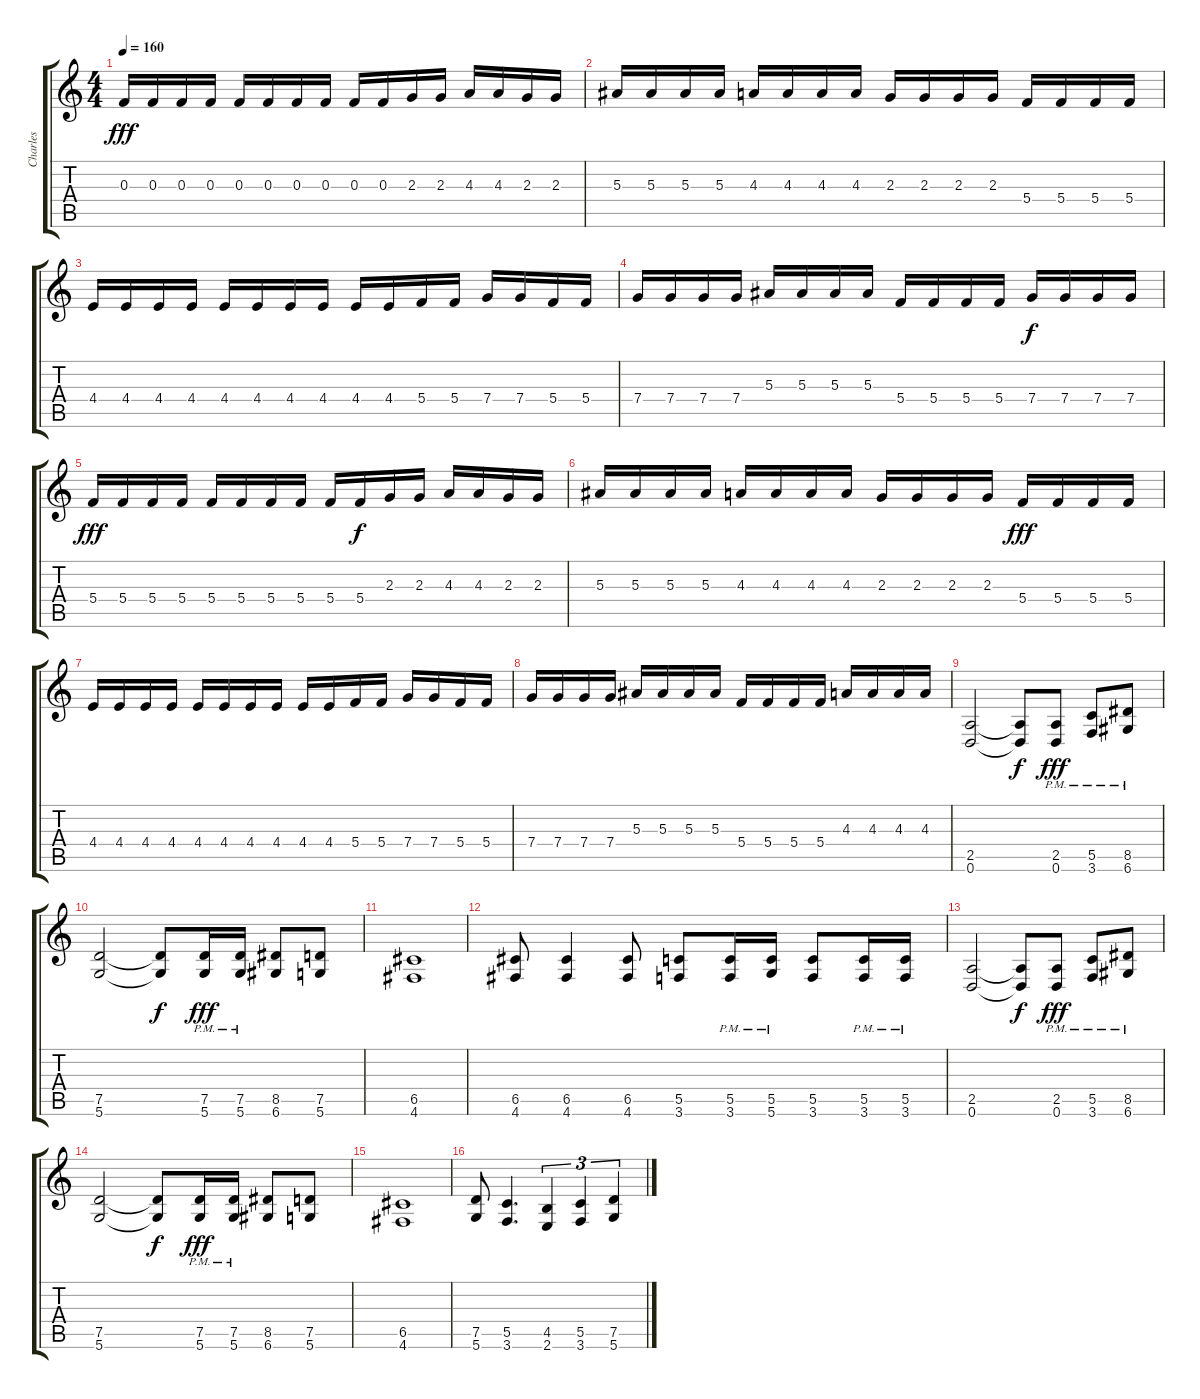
\track ("Charles" "Charles") {instrument distortionguitar}
\staff {score tabs}
\tuning (D4 A3 F3 C3 G2 D2) {hide}
\ts (4 4)
\tempo 160
\clef g2
\ks c
0.3.16{dy fff} 0.3.16 0.3.16 0.3.16 0.3.16 0.3.16 0.3.16 0.3.16 0.3.16 0.3.16 2.3.16 2.3.16 4.3.16 4.3.16 2.3.16 2.3.16 |
5.3.16 5.3.16 5.3.16 5.3.16 4.3.16 4.3.16 4.3.16 4.3.16 2.3.16 2.3.16 2.3.16 2.3.16 5.4.16 5.4.16 5.4.16 5.4.16 |
4.4.16 4.4.16 4.4.16 4.4.16 4.4.16 4.4.16 4.4.16 4.4.16 4.4.16 4.4.16 5.4.16 5.4.16 7.4.16 7.4.16 5.4.16 5.4.16 |
7.4.16 7.4.16 7.4.16 7.4.16 5.3.16 5.3.16 5.3.16 5.3.16 5.4.16 5.4.16 5.4.16 5.4.16 7.4.16{dy f} 7.4.16 7.4.16 7.4.16 |
5.4.16{dy fff} 5.4.16 5.4.16 5.4.16 5.4.16 5.4.16 5.4.16 5.4.16 5.4.16 5.4.16{dy f} 2.3.16 2.3.16 4.3.16 4.3.16 2.3.16 2.3.16 |
5.3.16 5.3.16 5.3.16 5.3.16 4.3.16 4.3.16 4.3.16 4.3.16 2.3.16 2.3.16 2.3.16 2.3.16 5.4.16{dy fff} 5.4.16 5.4.16 5.4.16 |
4.4.16 4.4.16 4.4.16 4.4.16 4.4.16 4.4.16 4.4.16 4.4.16 4.4.16 4.4.16 5.4.16 5.4.16 7.4.16 7.4.16 5.4.16 5.4.16 |
7.4.16 7.4.16 7.4.16 7.4.16 5.3.16 5.3.16 5.3.16 5.3.16 5.4.16 5.4.16 5.4.16 5.4.16 4.3.16 4.3.16 4.3.16 4.3.16 |
(2.5 0.6).2 (2.5{t} 0.6{t}).8{dy f} (2.5{pm} 0.6{pm}).8{dy fff} (5.5{pm} 3.6{pm}).8 (8.5{pm} 6.6{pm}).8 |
(7.5 5.6).2 (7.5{t} 5.6{t}).8{dy f} (7.5{pm} 5.6{pm}).16{dy fff} (7.5{pm} 5.6{pm}).16 (8.5 6.6).8 (7.5 5.6).8 |
(6.5 4.6).1 |
(6.5 4.6).8 (6.5 4.6).4 (6.5 4.6).8 (5.5 3.6).8 (5.5{pm} 3.6{pm}).16 (5.5{pm} 5.6{pm}).16 (5.5 3.6).8 (5.5{pm} 3.6{pm}).16 (5.5{pm} 3.6{pm}).16 |
(2.5 0.6).2 (2.5{t} 0.6{t}).8{dy f} (2.5{pm} 0.6{pm}).8{dy fff} (5.5{pm} 3.6{pm}).8 (8.5{pm} 6.6{pm}).8 |
(7.5 5.6).2 (7.5{t} 5.6{t}).8{dy f} (7.5{pm} 5.6{pm}).16{dy fff} (7.5{pm} 5.6{pm}).16 (8.5 6.6).8 (7.5 5.6).8 |
(6.5 4.6).1 |
(7.5 5.6).8 (5.5 3.6).4{d} (4.5 2.6).4{tu (3 2)} (5.5 3.6).4{tu (3 2)} (7.5 5.6).4{tu (3 2)}
